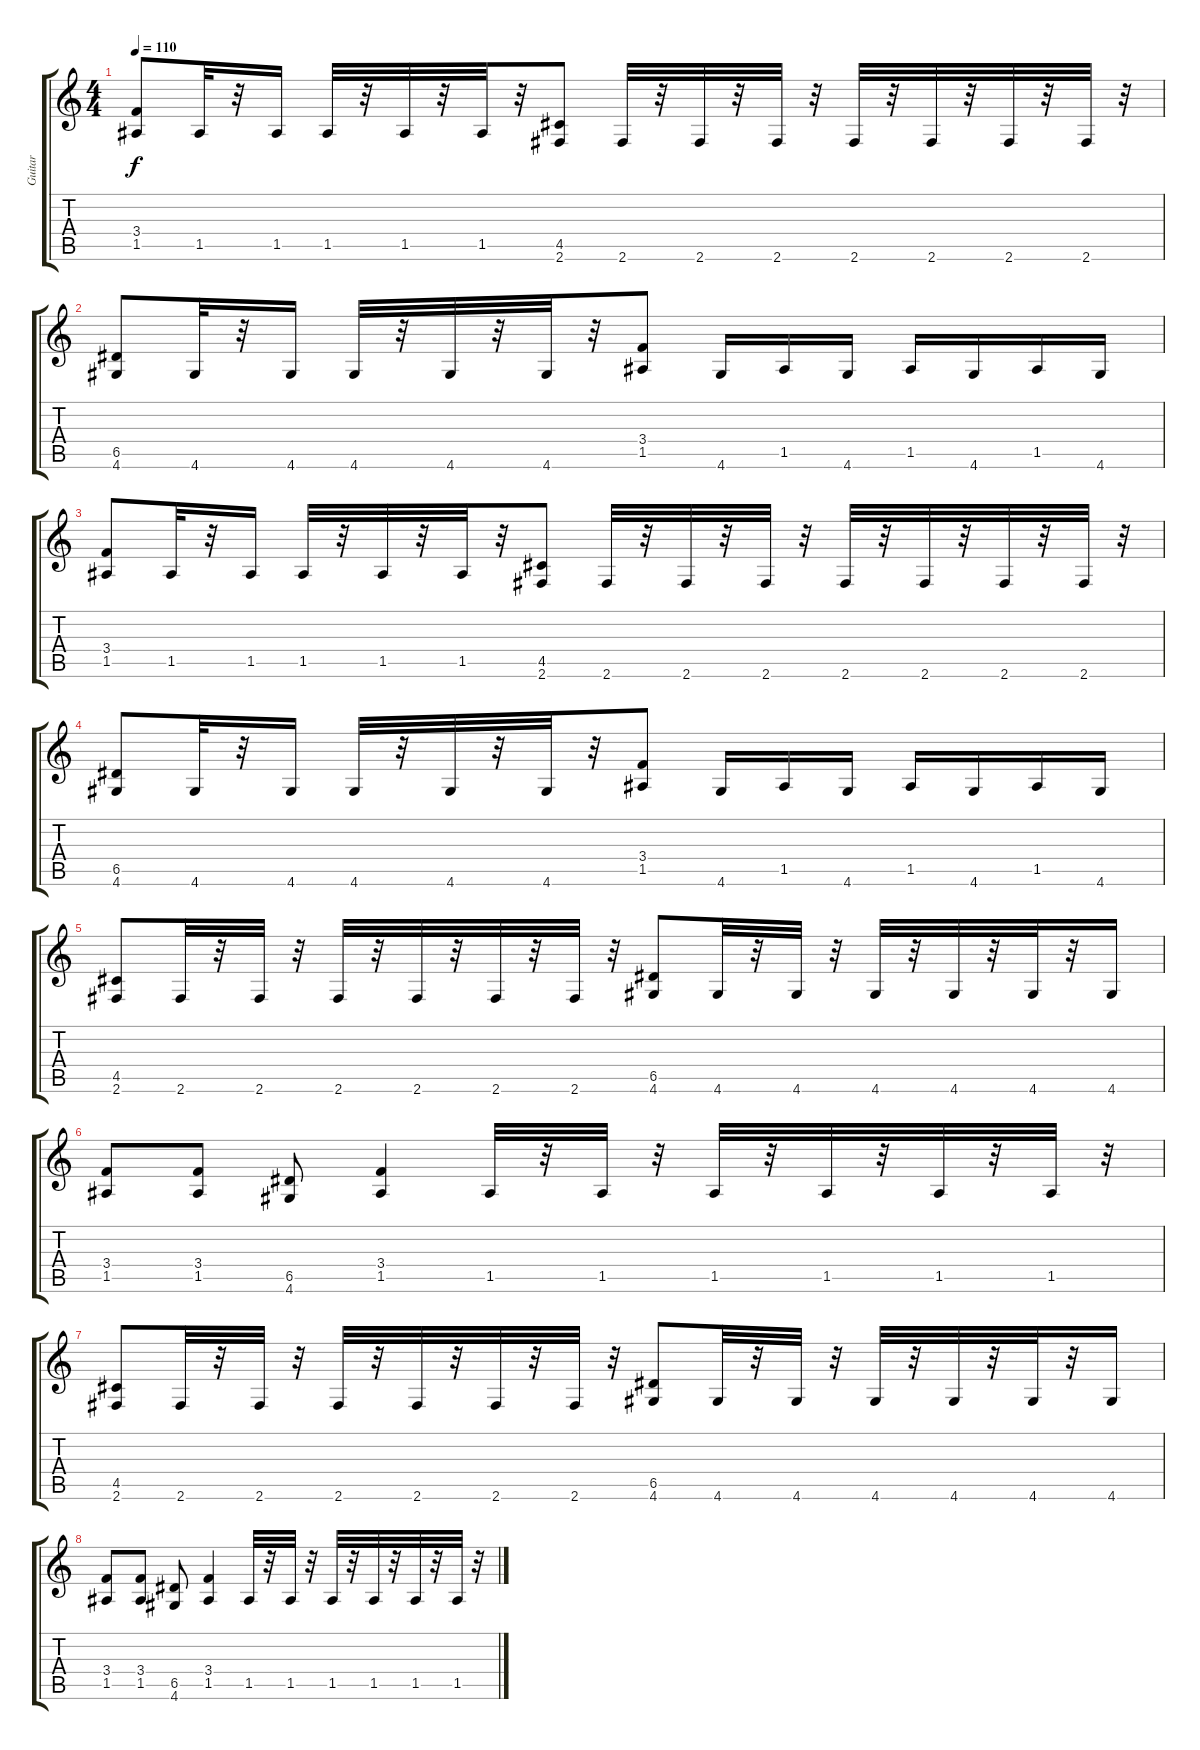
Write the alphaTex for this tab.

\track ("Guitar" "Guitar") {instrument distortionguitar}
\staff {score tabs}
\tuning (E4 B3 G3 D3 A2 E2) {hide}
\ts (4 4)
\tempo 110
\clef g2
\ks c
(3.4 1.5).8{dy f} 1.5.32 r.32 1.5.16 1.5.32 r.32 1.5.32 r.32 1.5.32 r.32 (4.5 2.6).8 2.6.32 r.32 2.6.32 r.32 2.6.32 r.32 2.6.32 r.32 2.6.32 r.32 2.6.32 r.32 2.6.32 r.32 |
(6.5 4.6).8 4.6.32 r.32 4.6.16 4.6.32 r.32 4.6.32 r.32 4.6.32 r.32 (3.4 1.5).8 4.6.16 1.5.16 4.6.16 1.5.16 4.6.16 1.5.16 4.6.16 |
(3.4 1.5).8 1.5.32 r.32 1.5.16 1.5.32 r.32 1.5.32 r.32 1.5.32 r.32 (4.5 2.6).8 2.6.32 r.32 2.6.32 r.32 2.6.32 r.32 2.6.32 r.32 2.6.32 r.32 2.6.32 r.32 2.6.32 r.32 |
(6.5 4.6).8 4.6.32 r.32 4.6.16 4.6.32 r.32 4.6.32 r.32 4.6.32 r.32 (3.4 1.5).8 4.6.16 1.5.16 4.6.16 1.5.16 4.6.16 1.5.16 4.6.16 |
(4.5 2.6).8 2.6.32 r.32 2.6.32 r.32 2.6.32 r.32 2.6.32 r.32 2.6.32 r.32 2.6.32 r.32 (6.5 4.6).8 4.6.32 r.32 4.6.32 r.32 4.6.32 r.32 4.6.32 r.32 4.6.32 r.32 4.6.16 |
(3.4 1.5).8 (3.4 1.5).8 (6.5 4.6).8 (3.4 1.5).4 1.5.32 r.32 1.5.32 r.32 1.5.32 r.32 1.5.32 r.32 1.5.32 r.32 1.5.32 r.32 |
(4.5 2.6).8 2.6.32 r.32 2.6.32 r.32 2.6.32 r.32 2.6.32 r.32 2.6.32 r.32 2.6.32 r.32 (6.5 4.6).8 4.6.32 r.32 4.6.32 r.32 4.6.32 r.32 4.6.32 r.32 4.6.32 r.32 4.6.16 |
(3.4 1.5).8 (3.4 1.5).8 (6.5 4.6).8 (3.4 1.5).4 1.5.32 r.32 1.5.32 r.32 1.5.32 r.32 1.5.32 r.32 1.5.32 r.32 1.5.32 r.32
